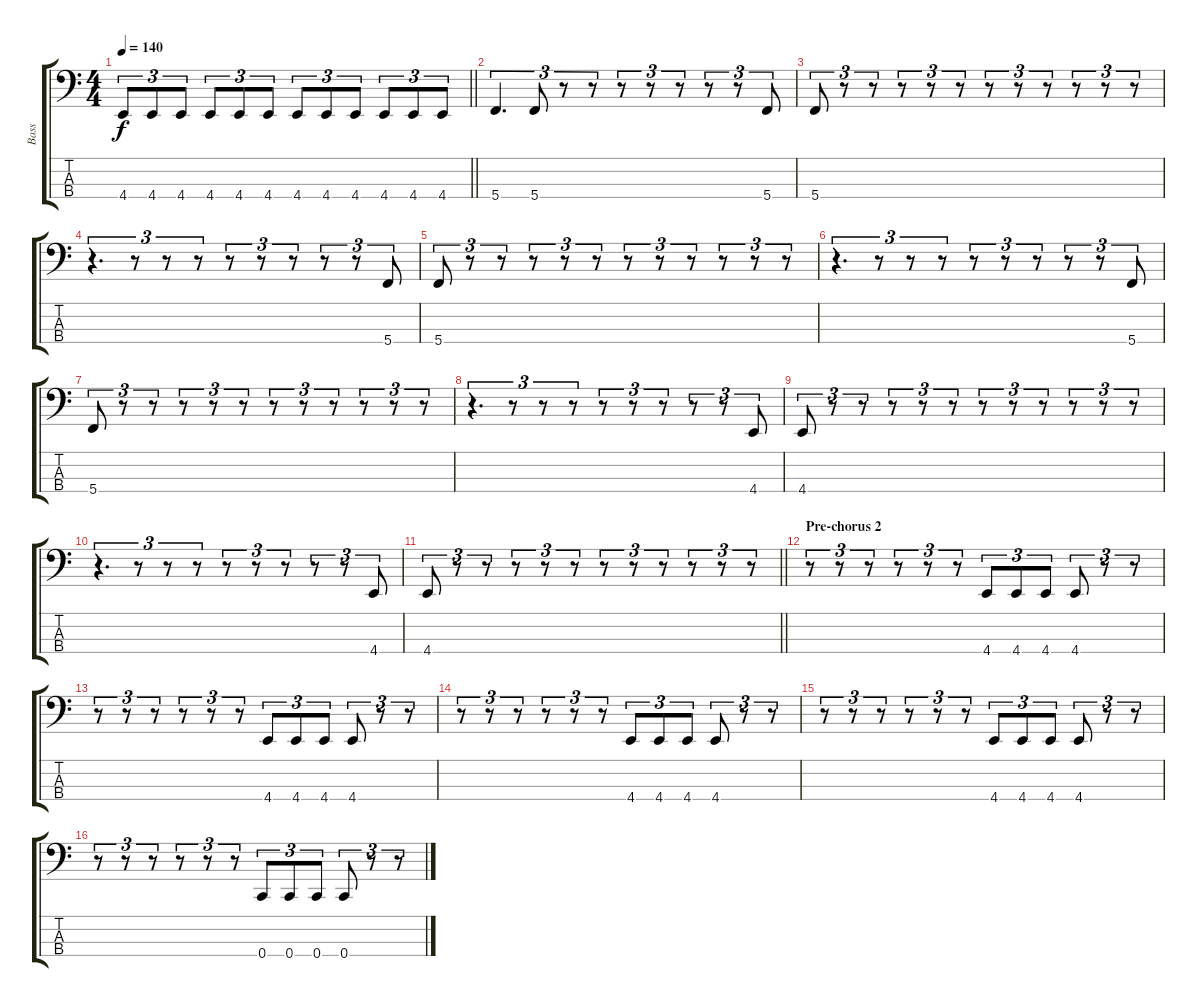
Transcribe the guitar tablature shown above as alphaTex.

\track ("Bass" "Bass") {instrument electricbasspick}
\staff {score tabs}
\tuning (Eb2 Bb1 F1 C1) {hide}
\ts (4 4)
\tempo 140
\clef f4
\barLineRight lightlight
\ks c
4.4.8{tu (3 2) dy f} 4.4.8{tu (3 2)} 4.4.8{tu (3 2)} 4.4.8{tu (3 2)} 4.4.8{tu (3 2)} 4.4.8{tu (3 2)} 4.4.8{tu (3 2)} 4.4.8{tu (3 2)} 4.4.8{tu (3 2)} 4.4.8{tu (3 2)} 4.4.8{tu (3 2)} 4.4.8{tu (3 2)} |
5.4.4{d tu (3 2)} 5.4.8{tu (3 2)} r.8{tu (3 2)} r.8{tu (3 2)} r.8{tu (3 2)} r.8{tu (3 2)} r.8{tu (3 2)} r.8{tu (3 2)} r.8{tu (3 2)} 5.4.8{tu (3 2)} |
5.4.8{tu (3 2)} r.8{tu (3 2)} r.8{tu (3 2)} r.8{tu (3 2)} r.8{tu (3 2)} r.8{tu (3 2)} r.8{tu (3 2)} r.8{tu (3 2)} r.8{tu (3 2)} r.8{tu (3 2)} r.8{tu (3 2)} r.8{tu (3 2)} |
r.4{d tu (3 2)} r.8{tu (3 2)} r.8{tu (3 2)} r.8{tu (3 2)} r.8{tu (3 2)} r.8{tu (3 2)} r.8{tu (3 2)} r.8{tu (3 2)} r.8{tu (3 2)} 5.4.8{tu (3 2)} |
5.4.8{tu (3 2)} r.8{tu (3 2)} r.8{tu (3 2)} r.8{tu (3 2)} r.8{tu (3 2)} r.8{tu (3 2)} r.8{tu (3 2)} r.8{tu (3 2)} r.8{tu (3 2)} r.8{tu (3 2)} r.8{tu (3 2)} r.8{tu (3 2)} |
r.4{d tu (3 2)} r.8{tu (3 2)} r.8{tu (3 2)} r.8{tu (3 2)} r.8{tu (3 2)} r.8{tu (3 2)} r.8{tu (3 2)} r.8{tu (3 2)} r.8{tu (3 2)} 5.4.8{tu (3 2)} |
5.4.8{tu (3 2)} r.8{tu (3 2)} r.8{tu (3 2)} r.8{tu (3 2)} r.8{tu (3 2)} r.8{tu (3 2)} r.8{tu (3 2)} r.8{tu (3 2)} r.8{tu (3 2)} r.8{tu (3 2)} r.8{tu (3 2)} r.8{tu (3 2)} |
r.4{d tu (3 2)} r.8{tu (3 2)} r.8{tu (3 2)} r.8{tu (3 2)} r.8{tu (3 2)} r.8{tu (3 2)} r.8{tu (3 2)} r.8{tu (3 2)} r.8{tu (3 2)} 4.4.8{tu (3 2)} |
4.4.8{tu (3 2)} r.8{tu (3 2)} r.8{tu (3 2)} r.8{tu (3 2)} r.8{tu (3 2)} r.8{tu (3 2)} r.8{tu (3 2)} r.8{tu (3 2)} r.8{tu (3 2)} r.8{tu (3 2)} r.8{tu (3 2)} r.8{tu (3 2)} |
r.4{d tu (3 2)} r.8{tu (3 2)} r.8{tu (3 2)} r.8{tu (3 2)} r.8{tu (3 2)} r.8{tu (3 2)} r.8{tu (3 2)} r.8{tu (3 2)} r.8{tu (3 2)} 4.4.8{tu (3 2)} |
\barLineRight lightlight
4.4.8{tu (3 2)} r.8{tu (3 2)} r.8{tu (3 2)} r.8{tu (3 2)} r.8{tu (3 2)} r.8{tu (3 2)} r.8{tu (3 2)} r.8{tu (3 2)} r.8{tu (3 2)} r.8{tu (3 2)} r.8{tu (3 2)} r.8{tu (3 2)} |
\section ("" "Pre-chorus 2")
r.8{tu (3 2)} r.8{tu (3 2)} r.8{tu (3 2)} r.8{tu (3 2)} r.8{tu (3 2)} r.8{tu (3 2)} 4.4.8{tu (3 2)} 4.4.8{tu (3 2)} 4.4.8{tu (3 2)} 4.4.8{tu (3 2)} r.8{tu (3 2)} r.8{tu (3 2)} |
r.8{tu (3 2)} r.8{tu (3 2)} r.8{tu (3 2)} r.8{tu (3 2)} r.8{tu (3 2)} r.8{tu (3 2)} 4.4.8{tu (3 2)} 4.4.8{tu (3 2)} 4.4.8{tu (3 2)} 4.4.8{tu (3 2)} r.8{tu (3 2)} r.8{tu (3 2)} |
r.8{tu (3 2)} r.8{tu (3 2)} r.8{tu (3 2)} r.8{tu (3 2)} r.8{tu (3 2)} r.8{tu (3 2)} 4.4.8{tu (3 2)} 4.4.8{tu (3 2)} 4.4.8{tu (3 2)} 4.4.8{tu (3 2)} r.8{tu (3 2)} r.8{tu (3 2)} |
r.8{tu (3 2)} r.8{tu (3 2)} r.8{tu (3 2)} r.8{tu (3 2)} r.8{tu (3 2)} r.8{tu (3 2)} 4.4.8{tu (3 2)} 4.4.8{tu (3 2)} 4.4.8{tu (3 2)} 4.4.8{tu (3 2)} r.8{tu (3 2)} r.8{tu (3 2)} |
r.8{tu (3 2)} r.8{tu (3 2)} r.8{tu (3 2)} r.8{tu (3 2)} r.8{tu (3 2)} r.8{tu (3 2)} 0.4.8{tu (3 2)} 0.4.8{tu (3 2)} 0.4.8{tu (3 2)} 0.4.8{tu (3 2)} r.8{tu (3 2)} r.8{tu (3 2)}
